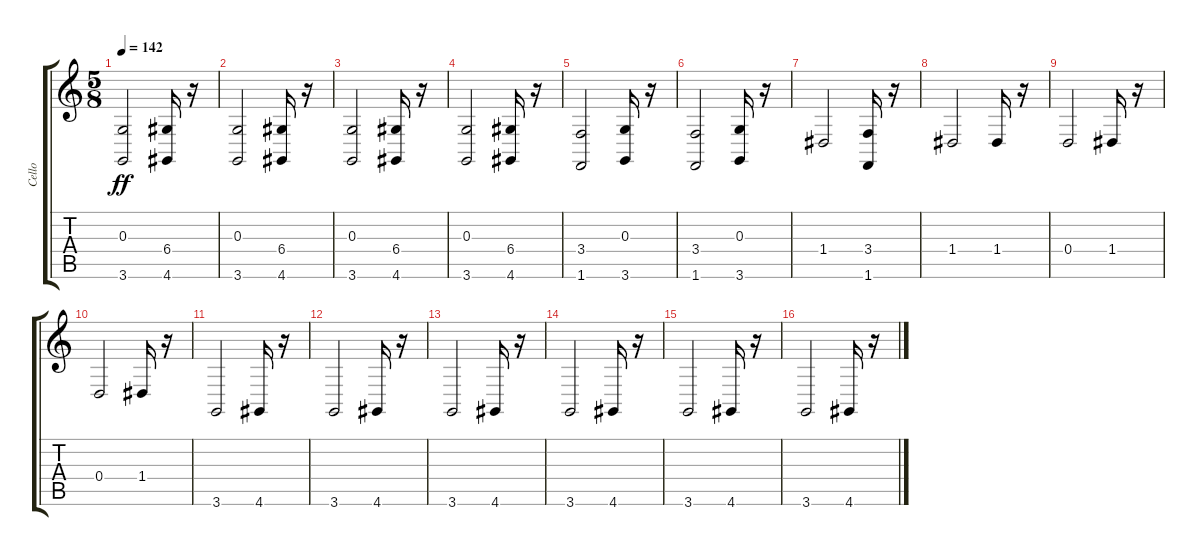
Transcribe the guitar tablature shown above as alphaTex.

\track ("Cello                               " "Cello     ") {instrument stringensemble1}
\staff {score tabs}
\tuning (E4 B3 G3 D3 A2 E2) {hide}
\ts (5 8)
\tempo 142
\clef g2
\ks c
(0.3 3.6).2{dy ff} (6.4 4.6).16 r.16 |
(0.3 3.6).2 (6.4 4.6).16 r.16 |
(0.3 3.6).2 (6.4 4.6).16 r.16 |
(0.3 3.6).2 (6.4 4.6).16 r.16 |
(3.4 1.6).2 (0.3 3.6).16 r.16 |
(3.4 1.6).2 (0.3 3.6).16 r.16 |
1.4.2 (3.4 1.6).16 r.16 |
1.4.2 1.4.16 r.16 |
0.4.2 1.4.16 r.16 |
0.4.2 1.4.16 r.16 |
3.6.2 4.6.16 r.16 |
3.6.2 4.6.16 r.16 |
3.6.2 4.6.16 r.16 |
3.6.2 4.6.16 r.16 |
3.6.2 4.6.16 r.16 |
3.6.2 4.6.16 r.16
